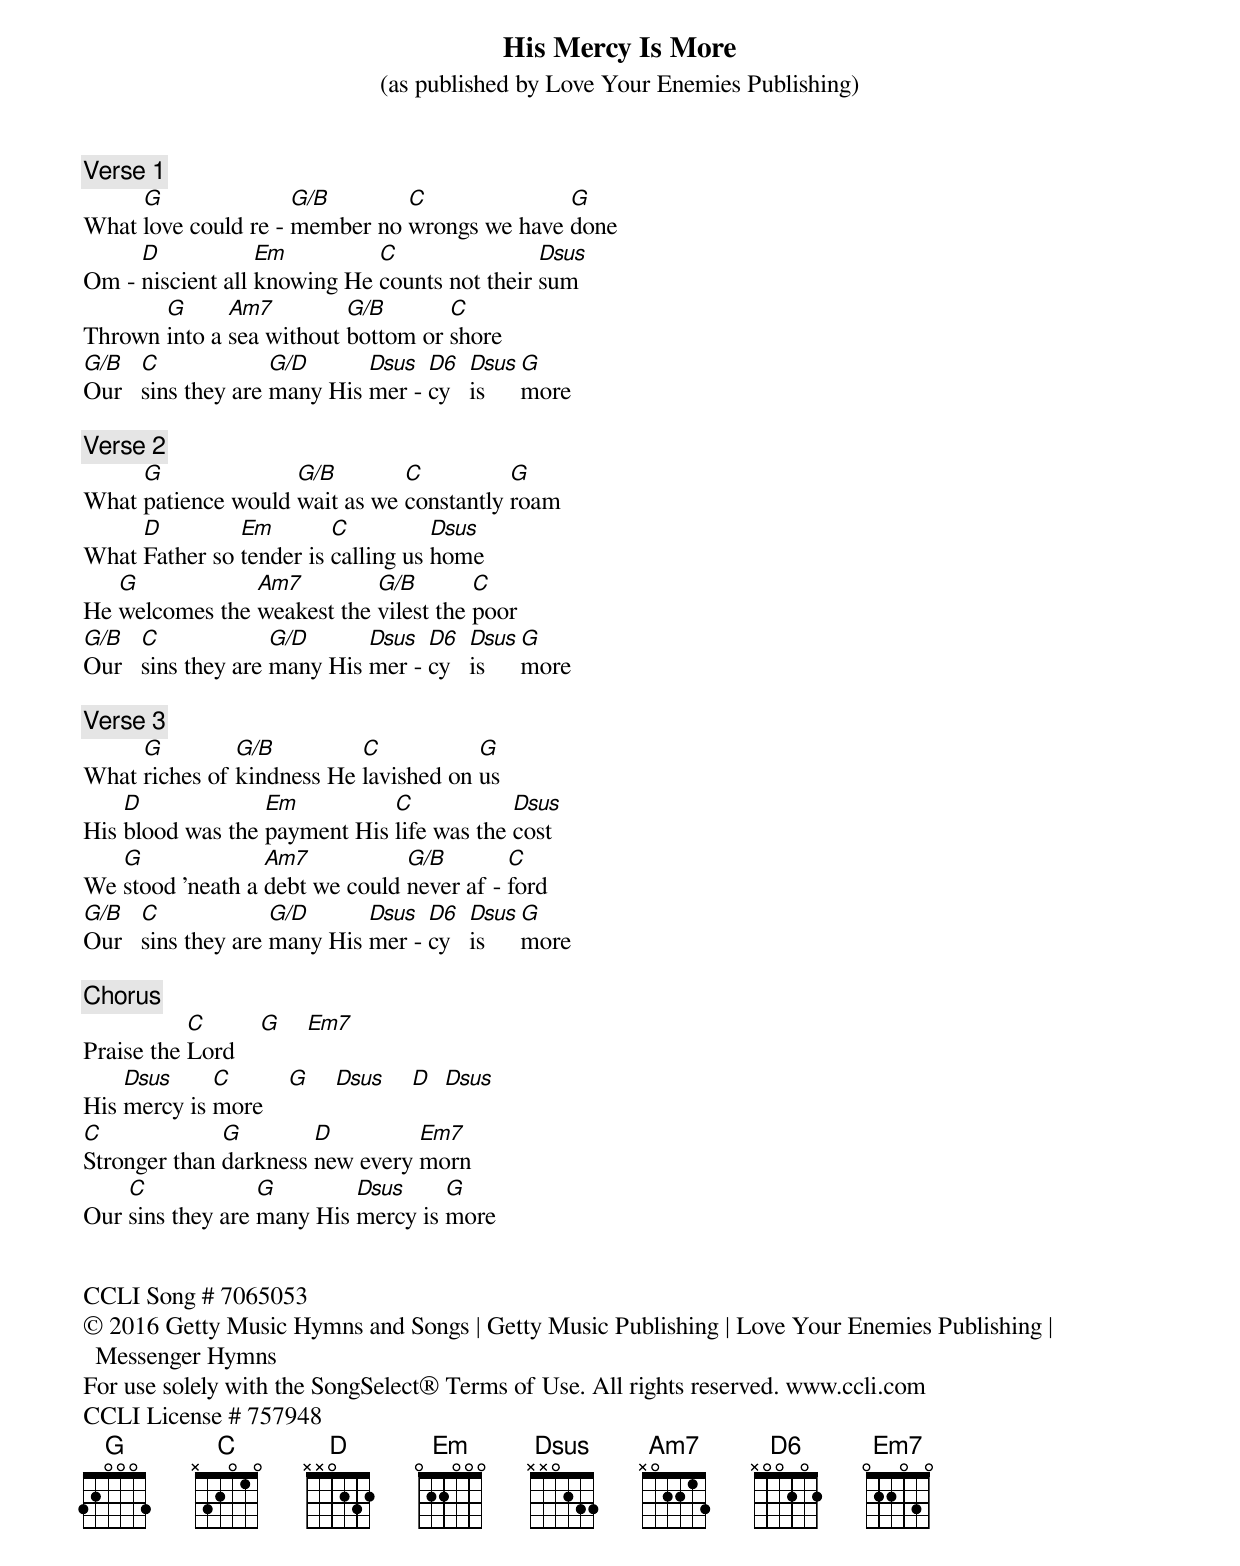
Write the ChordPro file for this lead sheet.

{title: His Mercy Is More}
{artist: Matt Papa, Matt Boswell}
{subtitle: (as published by Love Your Enemies Publishing)}
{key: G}
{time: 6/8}
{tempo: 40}
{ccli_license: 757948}
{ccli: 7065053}
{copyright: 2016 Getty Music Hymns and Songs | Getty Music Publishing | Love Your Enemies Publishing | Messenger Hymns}
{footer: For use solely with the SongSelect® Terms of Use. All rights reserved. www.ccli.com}

{comment: Verse 1}
What [G]love could re - [G/B]member no [C]wrongs we have [G]done
Om - [D]niscient all [Em]knowing He [C]counts not their [Dsus]sum
Thrown [G]into a [Am7]sea without [G/B]bottom or [C]shore
[G/B]Our   [C]sins they are [G/D]many His [Dsus]mer - [D6]cy   [Dsus]is   [G]more

{comment: Verse 2}
What [G]patience would [G/B]wait as we [C]constantly [G]roam
What [D]Father so [Em]tender is [C]calling us [Dsus]home
He [G]welcomes the [Am7]weakest the [G/B]vilest the [C]poor
[G/B]Our   [C]sins they are [G/D]many His [Dsus]mer - [D6]cy   [Dsus]is   [G]more

{comment: Verse 3}
What [G]riches of [G/B]kindness He [C]lavished on [G]us
His [D]blood was the [Em]payment His [C]life was the [Dsus]cost
We [G]stood 'neath a [Am7]debt we could [G/B]never af - [C]ford
[G/B]Our   [C]sins they are [G/D]many His [Dsus]mer - [D6]cy   [Dsus]is   [G]more

{comment: Chorus}
Praise the [C]Lord    [G]    [Em7]
His [Dsus]mercy is [C]more    [G]    [Dsus]    [D]  [Dsus]
[C]Stronger than [G]darkness [D]new every [Em7]morn
Our [C]sins they are [G]many His [Dsus]mercy is [G]more


CCLI Song # 7065053
© 2016 Getty Music Hymns and Songs | Getty Music Publishing | Love Your Enemies Publishing | Messenger Hymns
For use solely with the SongSelect® Terms of Use. All rights reserved. www.ccli.com
CCLI License # 757948
